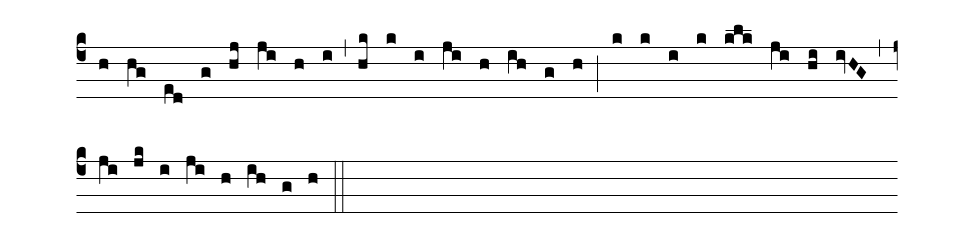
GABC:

%%
(c4)
(h) (hg) (ed) (g) (hj) (ji) (h) (i) (,)
(hk) (k) (i) (ji) (h) (ih) (g) (h) (;)
(k) (k) (i) (k) (klk) (ji) (hi) (ivHG) (,)
(ji) (jk) (i) (ji) (h) (ih) (g) (h) (::)
